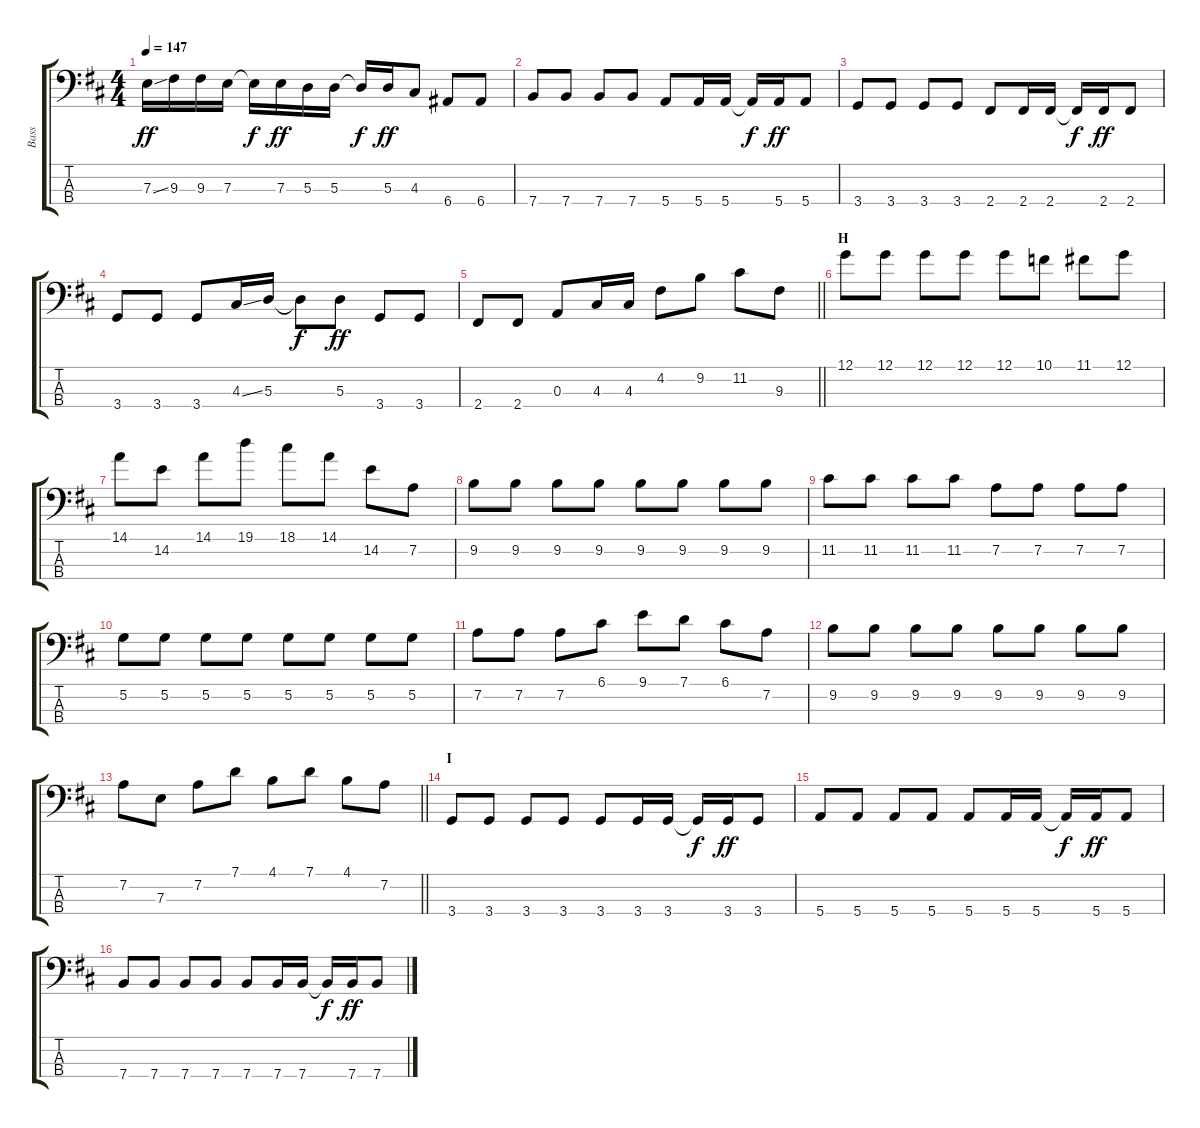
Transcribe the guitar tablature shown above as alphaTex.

\track ("Bass" "Bass") {instrument electricbasspick}
\staff {score tabs}
\tuning (G2 D2 A1 E1) {hide}
\ts (4 4)
\tempo 147
\clef f4
\ks d
7.3{ss}.16{dy ff} 9.3.16 9.3.16 7.3.16 7.3{t}.16{dy f} 7.3.16{dy ff} 5.3.16 5.3.16 5.3{t}.16{dy f} 5.3.16{dy ff} 4.3.8 6.4.8 6.4.8 |
7.4.8 7.4.8 7.4.8 7.4.8 5.4.8 5.4.16 5.4.16 5.4{t}.16{dy f} 5.4.16{dy ff} 5.4.8 |
3.4.8 3.4.8 3.4.8 3.4.8 2.4.8 2.4.16 2.4.16 2.4{t}.16{dy f} 2.4.16{dy ff} 2.4.8 |
3.4.8 3.4.8 3.4.8 4.3{ss}.16 5.3.16 5.3{t}.8{dy f} 5.3.8{dy ff} 3.4.8 3.4.8 |
\barLineRight lightlight
2.4.8 2.4.8 0.3.8 4.3.16 4.3.16 4.2.8 9.2.8 11.2.8 9.3.8 |
\section ("" "H")
12.1.8 12.1.8 12.1.8 12.1.8 12.1.8 10.1.8 11.1.8 12.1.8 |
14.1.8 14.2.8 14.1.8 19.1.8 18.1.8 14.1.8 14.2.8 7.2.8 |
9.2.8 9.2.8 9.2.8 9.2.8 9.2.8 9.2.8 9.2.8 9.2.8 |
11.2.8 11.2.8 11.2.8 11.2.8 7.2.8 7.2.8 7.2.8 7.2.8 |
5.2.8 5.2.8 5.2.8 5.2.8 5.2.8 5.2.8 5.2.8 5.2.8 |
7.2.8 7.2.8 7.2.8 6.1.8 9.1.8 7.1.8 6.1.8 7.2.8 |
9.2.8 9.2.8 9.2.8 9.2.8 9.2.8 9.2.8 9.2.8 9.2.8 |
\barLineRight lightlight
7.2.8 7.3.8 7.2.8 7.1.8 4.1.8 7.1.8 4.1.8 7.2.8 |
\section ("" "I")
3.4.8 3.4.8 3.4.8 3.4.8 3.4.8 3.4.16 3.4.16 3.4{t}.16{dy f} 3.4.16{dy ff} 3.4.8 |
5.4.8 5.4.8 5.4.8 5.4.8 5.4.8 5.4.16 5.4.16 5.4{t}.16{dy f} 5.4.16{dy ff} 5.4.8 |
7.4.8 7.4.8 7.4.8 7.4.8 7.4.8 7.4.16 7.4.16 7.4{t}.16{dy f} 7.4.16{dy ff} 7.4.8
